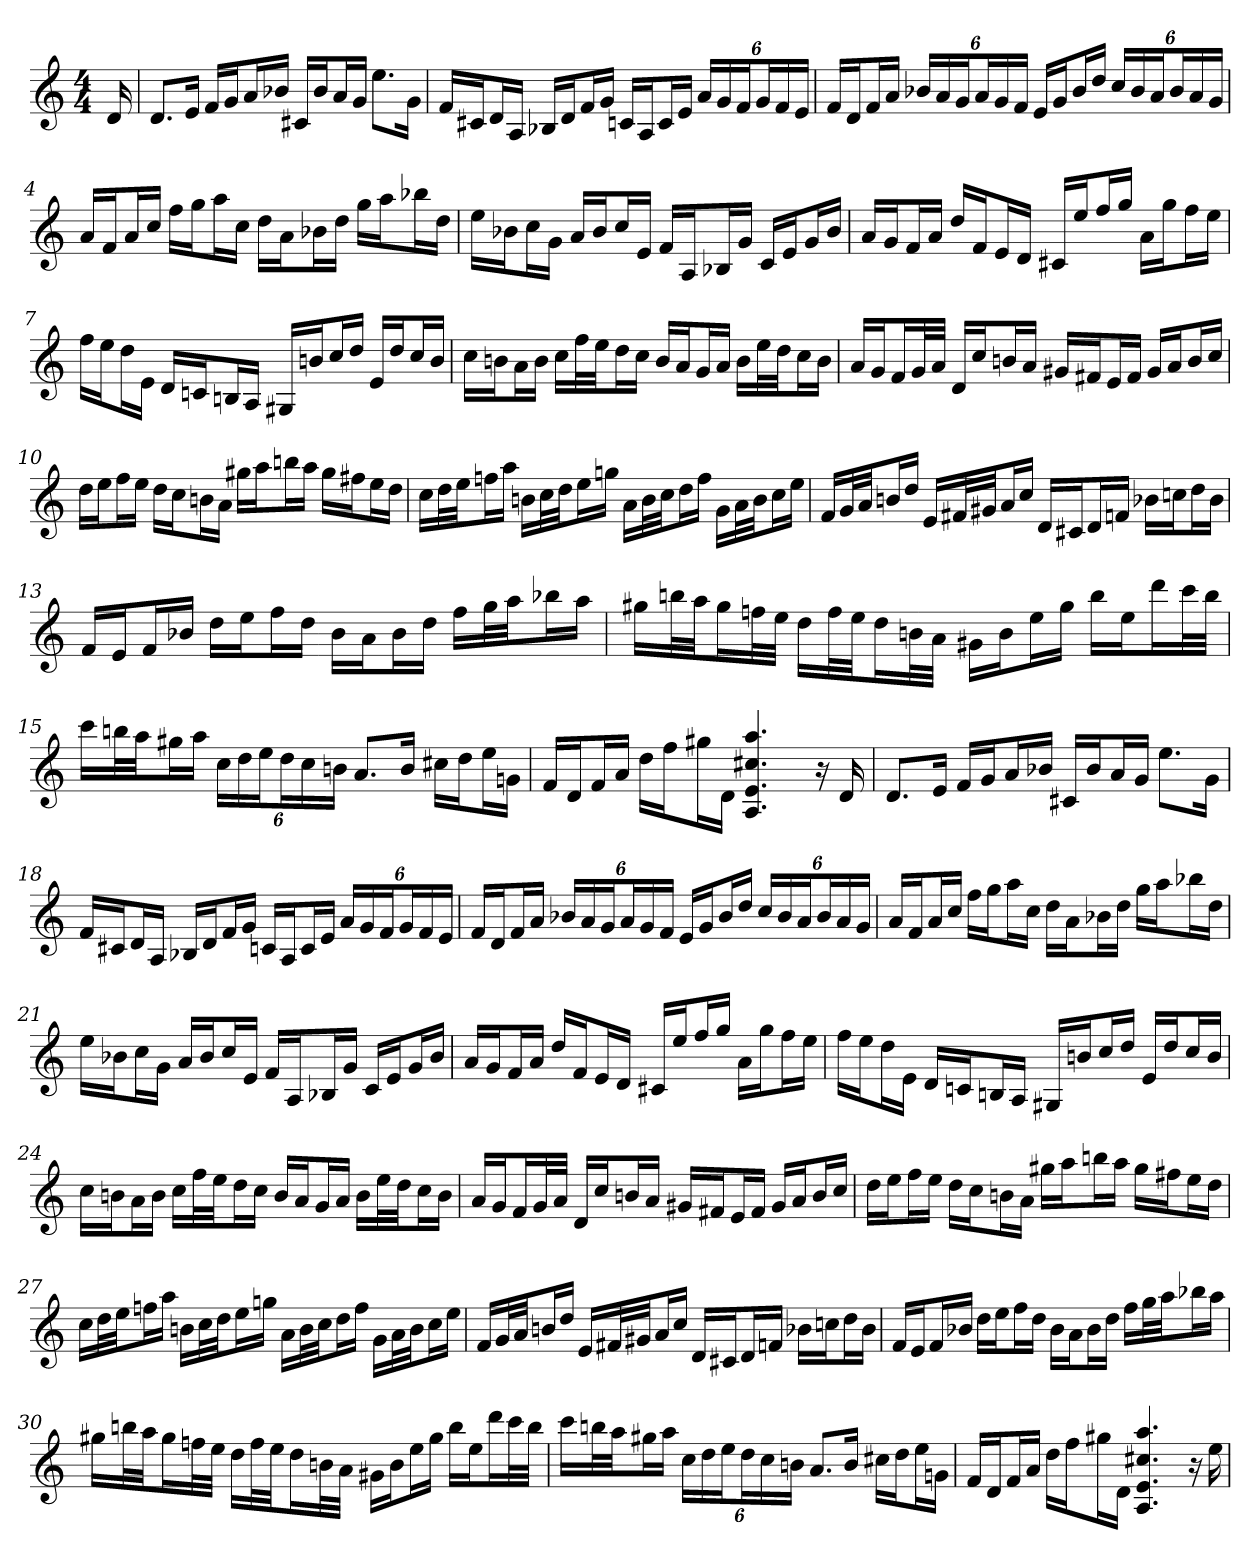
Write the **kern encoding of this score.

**kern
*part1
*staff1
*M4/4
=
16d
=1
8.dL
16eJk
16fLL
16gJ
16aL
16b-XJJ
16c#XLL
16b-J
16aL
16gJJ
8.eeL
16gJk
=2
16fLL
16c#XJ
16dL
16AJJ
16B-XLL
16dJ
16fL
16gJJ
16cnLL
16AJ
16cL
16eJJ
24aLL
24g
24fJ
24gL
24f
24eJJ
=3
16fLL
16dJ
16fL
16aJJ
24b-XLL
24a
24gJ
24aL
24g
24fJJ
16eLL
16gJ
16b-L
16ddJJ
24ccLL
24b-
24aJ
24b-L
24a
24gJJ
=4
16aLL
16fJ
16aL
16ccJJ
16ffLL
16ggJ
16aaL
16ccJJ
16ddLL
16aJ
16b-XL
16ddJJ
16ggLL
16aaJ
16bb-XL
16ddJJ
=5
16eeLL
16b-XJ
16ccL
16gJJ
16aLL
16b-J
16ccL
16eJJ
16fLL
16AJ
16B-XL
16gJJ
16cLL
16eJ
16gL
16b-JJ
=6
16aLL
16gJ
16fL
16aJJ
16ddLL
16fJ
16eL
16dJJ
16c#XLL
16eeJ
16ffL
16ggJJ
16aLL
16ggJ
16ffL
16eeJJ
=7
16ffLL
16eeJ
16ddL
16eJJ
16dLL
16cnJ
16BnL
16AJJ
16G#XLL
16bnJ
16ccL
16ddJJ
16eLL
16ddJ
16ccL
16bJJ
=8
16ccLL
16bnJ
16aL
16bJJ
16ccLL
32ffL
32eeJJ
16ddL
16ccJJ
16bLL
16aJ
16gL
16aJJ
16bLL
32eeL
32ddJJ
16ccL
16bJJ
=9
16aLL
16gJ
16fL
32gL
32aJJJ
16dLL
16ccJ
16bnL
16aJJ
16g#XLL
16f#XJ
16eL
16f#JJ
16g#LL
16aJ
16bL
16ccJJ
=10
16ddLL
16eeJ
16ffL
16eeJJ
16ddLL
16ccJ
16bnL
16aJJ
16gg#XLL
16aaJ
16bbnL
16aaJJ
16gg#LL
16ff#XJ
16eeL
16ddJJ
=11
16ccLL
32ddL
32eeJJ
16ffnL
16aaJJ
16bnLL
32ccL
32ddJJ
16eeL
16ggnJJ
16aLL
32bL
32ccJJ
16ddL
16ffJJ
16gLL
32aL
32bJJ
16ccL
16eeJJ
=12
16fLL
32gL
32aJJ
16bnL
16ddJJ
16eLL
32f#XL
32g#XJJ
16aL
16ccJJ
16dLL
16c#XJ
16dL
16fnJJ
16b-XLL
16ccnJ
16ddL
16b-JJ
=13
16fLL
16eJ
16fL
16b-XJJ
16ddLL
16eeJ
16ffL
16ddJJ
16b-LL
16aJ
16b-L
16ddJJ
16ffLL
32ggL
32aaJJ
16bb-XL
16aaJJ
=14
16gg#XLL
32bbnL
32aaJJ
16gg#L
32ffnL
32eeJJJ
16ddLL
32ffL
32eeJJ
16ddL
32bnL
32aJJJ
16g#XLL
16bJ
16eeL
16gg#JJ
16bbLL
16eeJ
16dddL
32cccL
32bbJJJ
=15
16cccLL
32bbnL
32aaJJ
16gg#XL
16aaJJ
24ccLL
24dd
24eeJ
24ddL
24cc
24bnJJ
8.aL
16bJk
16cc#XLL
16ddJ
16eeL
16gnJJ
=16
16fLL
16dJ
16fL
16aJJ
16ddLL
16ffJ
16gg#XL
16dJJ
4.A 4.e 4.cc#X 4.aa
16r
16d
=17
8.dL
16eJk
16fLL
16gJ
16aL
16b-XJJ
16c#XLL
16b-J
16aL
16gJJ
8.eeL
16gJk
=18
16fLL
16c#XJ
16dL
16AJJ
16B-XLL
16dJ
16fL
16gJJ
16cnLL
16AJ
16cL
16eJJ
24aLL
24g
24fJ
24gL
24f
24eJJ
=19
16fLL
16dJ
16fL
16aJJ
24b-XLL
24a
24gJ
24aL
24g
24fJJ
16eLL
16gJ
16b-L
16ddJJ
24ccLL
24b-
24aJ
24b-L
24a
24gJJ
=20
16aLL
16fJ
16aL
16ccJJ
16ffLL
16ggJ
16aaL
16ccJJ
16ddLL
16aJ
16b-XL
16ddJJ
16ggLL
16aaJ
16bb-XL
16ddJJ
=21
16eeLL
16b-XJ
16ccL
16gJJ
16aLL
16b-J
16ccL
16eJJ
16fLL
16AJ
16B-XL
16gJJ
16cLL
16eJ
16gL
16b-JJ
=22
16aLL
16gJ
16fL
16aJJ
16ddLL
16fJ
16eL
16dJJ
16c#XLL
16eeJ
16ffL
16ggJJ
16aLL
16ggJ
16ffL
16eeJJ
=23
16ffLL
16eeJ
16ddL
16eJJ
16dLL
16cnJ
16BnL
16AJJ
16G#XLL
16bnJ
16ccL
16ddJJ
16eLL
16ddJ
16ccL
16bJJ
=24
16ccLL
16bnJ
16aL
16bJJ
16ccLL
32ffL
32eeJJ
16ddL
16ccJJ
16bLL
16aJ
16gL
16aJJ
16bLL
32eeL
32ddJJ
16ccL
16bJJ
=25
16aLL
16gJ
16fL
32gL
32aJJJ
16dLL
16ccJ
16bnL
16aJJ
16g#XLL
16f#XJ
16eL
16f#JJ
16g#LL
16aJ
16bL
16ccJJ
=26
16ddLL
16eeJ
16ffL
16eeJJ
16ddLL
16ccJ
16bnL
16aJJ
16gg#XLL
16aaJ
16bbnL
16aaJJ
16gg#LL
16ff#XJ
16eeL
16ddJJ
=27
16ccLL
32ddL
32eeJJ
16ffnL
16aaJJ
16bnLL
32ccL
32ddJJ
16eeL
16ggnJJ
16aLL
32bL
32ccJJ
16ddL
16ffJJ
16gLL
32aL
32bJJ
16ccL
16eeJJ
=28
16fLL
32gL
32aJJ
16bnL
16ddJJ
16eLL
32f#XL
32g#XJJ
16aL
16ccJJ
16dLL
16c#XJ
16dL
16fnJJ
16b-XLL
16ccnJ
16ddL
16b-JJ
=29
16fLL
16eJ
16fL
16b-XJJ
16ddLL
16eeJ
16ffL
16ddJJ
16b-LL
16aJ
16b-L
16ddJJ
16ffLL
32ggL
32aaJJ
16bb-XL
16aaJJ
=30
16gg#XLL
32bbnL
32aaJJ
16gg#L
32ffnL
32eeJJJ
16ddLL
32ffL
32eeJJ
16ddL
32bnL
32aJJJ
16g#XLL
16bJ
16eeL
16gg#JJ
16bbLL
16eeJ
16dddL
32cccL
32bbJJJ
=31
16cccLL
32bbnL
32aaJJ
16gg#XL
16aaJJ
24ccLL
24dd
24eeJ
24ddL
24cc
24bnJJ
8.aL
16bJk
16cc#XLL
16ddJ
16eeL
16gnJJ
=32
16fLL
16dJ
16fL
16aJJ
16ddLL
16ffJ
16gg#XL
16dJJ
4.A 4.e 4.cc#X 4.aa
16r
16ee
=
*-
